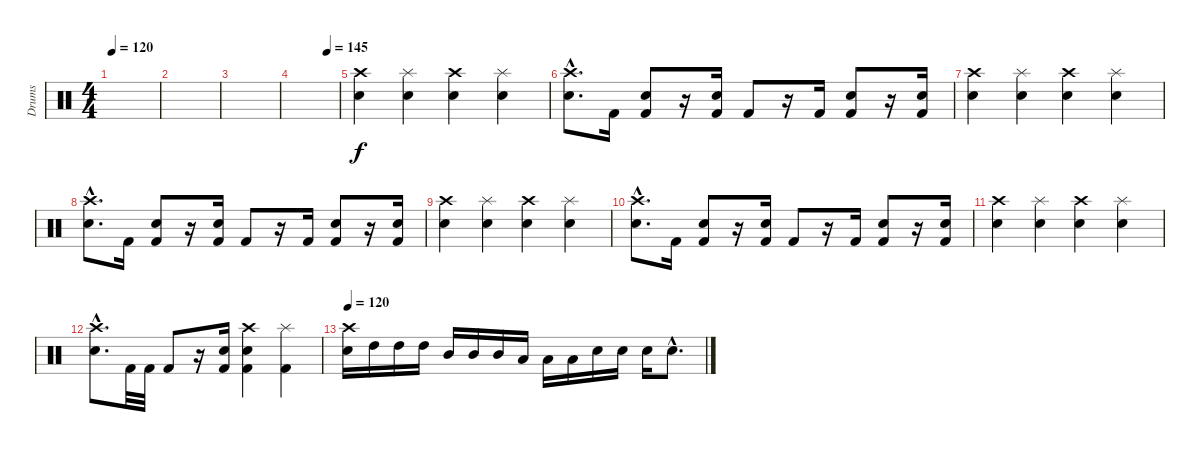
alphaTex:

\track ("Drums" "Drums") {instrument percussion}
\staff {score}
\articulation defaults
\ts (4 4)
\tempo 120
\clef neutral
\ks c
|
|
|
\tempo (145 0.75)
|
("Crash high (hit)" "Electric Snare (hit)").4 ("Splash (hit)" "Electric Snare (hit)").4 ("Crash high (hit)" "Electric Snare (hit)").4 ("Splash (hit)" "Electric Snare (hit)").4 |
("Crash high (hit)"{hac} "Electric Snare (hit)"{hac}).8{d} "Kick (hit) 2".16 ("Electric Snare (hit)" "Kick (hit) 2").8 r.16 ("Electric Snare (hit)" "Kick (hit) 2").16 "Kick (hit) 2".8 r.16 "Kick (hit) 2".16 ("Electric Snare (hit)" "Kick (hit) 2").8 r.16 ("Electric Snare (hit)" "Kick (hit) 2").16 |
("Crash high (hit)" "Electric Snare (hit)").4 ("Splash (hit)" "Electric Snare (hit)").4 ("Crash high (hit)" "Electric Snare (hit)").4 ("Splash (hit)" "Electric Snare (hit)").4 |
("Crash high (hit)"{hac} "Electric Snare (hit)"{hac}).8{d} "Kick (hit) 2".16 ("Electric Snare (hit)" "Kick (hit) 2").8 r.16 ("Electric Snare (hit)" "Kick (hit) 2").16 "Kick (hit) 2".8 r.16 "Kick (hit) 2".16 ("Electric Snare (hit)" "Kick (hit) 2").8 r.16 ("Electric Snare (hit)" "Kick (hit) 2").16 |
("Crash high (hit)" "Electric Snare (hit)").4 ("Splash (hit)" "Electric Snare (hit)").4 ("Crash high (hit)" "Electric Snare (hit)").4 ("Splash (hit)" "Electric Snare (hit)").4 |
("Crash high (hit)"{hac} "Electric Snare (hit)"{hac}).8{d} "Kick (hit) 2".16 ("Electric Snare (hit)" "Kick (hit) 2").8 r.16 ("Electric Snare (hit)" "Kick (hit) 2").16 "Kick (hit) 2".8 r.16 "Kick (hit) 2".16 ("Electric Snare (hit)" "Kick (hit) 2").8 r.16 ("Electric Snare (hit)" "Kick (hit) 2").16 |
("Crash high (hit)" "Electric Snare (hit)").4 ("Splash (hit)" "Electric Snare (hit)").4 ("Crash high (hit)" "Electric Snare (hit)").4 ("Splash (hit)" "Electric Snare (hit)").4 |
("Crash high (hit)"{hac} "Electric Snare (hit)"{hac}).8{d} "Kick (hit) 2".32 "Kick (hit) 2".32 "Kick (hit) 2".8 r.16 ("Electric Snare (hit)" "Kick (hit) 2").16 ("Crash high (hit)" "Electric Snare (hit)" "Kick (hit) 2").4 ("Splash (hit)" "Kick (hit) 2").4 |
\tempo 120
("Crash high (hit)" "Electric Snare (hit)").16 "High Tom (hit)".16 "High Tom (hit)".16 "High Tom (hit)".16 "Mid Tom (hit)".16 "Mid Tom (hit)".16 "Mid Tom (hit)".16 "Low Tom (hit)".16 "Low Tom (hit)".16 "Low Tom (hit)".16 "Electric Snare (hit)".16 "Electric Snare (hit)".16 "Electric Snare (hit)".16 "Electric Snare (hit)"{hac}.8{d}
